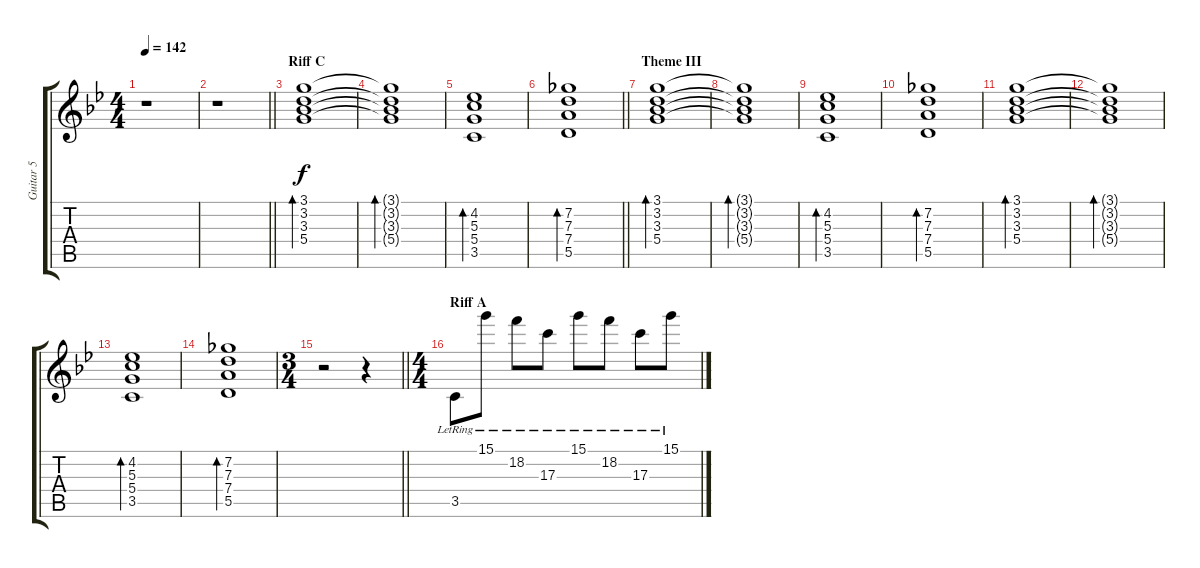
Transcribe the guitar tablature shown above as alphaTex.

\track ("Guitar 5" "Guitar 5") {instrument acousticguitarsteel}
\staff {score tabs}
\tuning (E4 B3 G3 D3 A2 E2) {hide}
\ts (4 4)
\tempo 142
\clef g2
\ks gminor
r.1{dy f} |
\barLineRight lightlight
r.1 |
\section ("" "Riff C")
(3.1 3.2 3.3 5.4).1{bd 240} |
(3.1{t} 3.2{t} 3.3{t} 5.4{t}).1{bd 240} |
(4.2 5.3 5.4 3.5).1{bd 240} |
\barLineRight lightlight
(7.2 7.3 7.4 5.5).1{bd 240} |
\section ("" "Theme III")
(3.1 3.2 3.3 5.4).1{bd 240} |
(3.1{t} 3.2{t} 3.3{t} 5.4{t}).1{bd 240} |
(4.2 5.3 5.4 3.5).1{bd 240} |
(7.2 7.3 7.4 5.5).1{bd 240} |
(3.1 3.2 3.3 5.4).1{bd 240} |
(3.1{t} 3.2{t} 3.3{t} 5.4{t}).1{bd 240} |
(4.2 5.3 5.4 3.5).1{bd 240} |
(7.2 7.3 7.4 5.5).1{bd 240} |
\ts (3 4)
\barLineRight lightlight
r.2 r.4 |
\ts (4 4)
\section ("" "Riff A")
3.5{lr}.8 15.1{lr}.8 18.2{lr}.8 17.3{lr}.8 15.1{lr}.8 18.2{lr}.8 17.3{lr}.8 15.1{lr}.8
